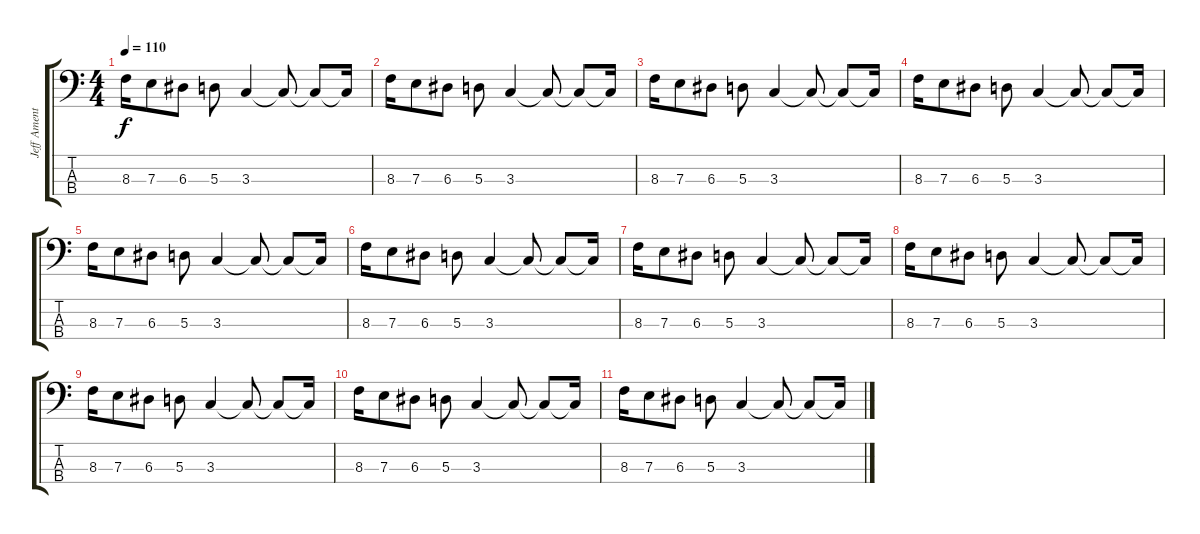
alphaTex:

\track ("Jeff Ament" "Jeff Ament") {instrument electricbassfinger}
\staff {score tabs}
\tuning (G2 D2 A1 E1) {hide}
\ts (4 4)
\tempo 110
\clef f4
\ks c
8.3.16{dy f} 7.3.8 6.3.8 5.3.8 3.3.4 3.3{t}.8 3.3{t}.8 3.3{t}.16 |
8.3.16 7.3.8 6.3.8 5.3.8 3.3.4 3.3{t}.8 3.3{t}.8 3.3{t}.16 |
8.3.16 7.3.8 6.3.8 5.3.8 3.3.4 3.3{t}.8 3.3{t}.8 3.3{t}.16 |
8.3.16 7.3.8 6.3.8 5.3.8 3.3.4 3.3{t}.8 3.3{t}.8 3.3{t}.16 |
8.3.16 7.3.8 6.3.8 5.3.8 3.3.4 3.3{t}.8 3.3{t}.8 3.3{t}.16 |
8.3.16 7.3.8 6.3.8 5.3.8 3.3.4 3.3{t}.8 3.3{t}.8 3.3{t}.16 |
8.3.16 7.3.8 6.3.8 5.3.8 3.3.4 3.3{t}.8 3.3{t}.8 3.3{t}.16 |
8.3.16 7.3.8 6.3.8 5.3.8 3.3.4 3.3{t}.8 3.3{t}.8 3.3{t}.16 |
8.3.16 7.3.8 6.3.8 5.3.8 3.3.4 3.3{t}.8 3.3{t}.8 3.3{t}.16 |
8.3.16 7.3.8 6.3.8 5.3.8 3.3.4 3.3{t}.8 3.3{t}.8 3.3{t}.16 |
8.3.16 7.3.8 6.3.8 5.3.8 3.3.4 3.3{t}.8 3.3{t}.8 3.3{t}.16
